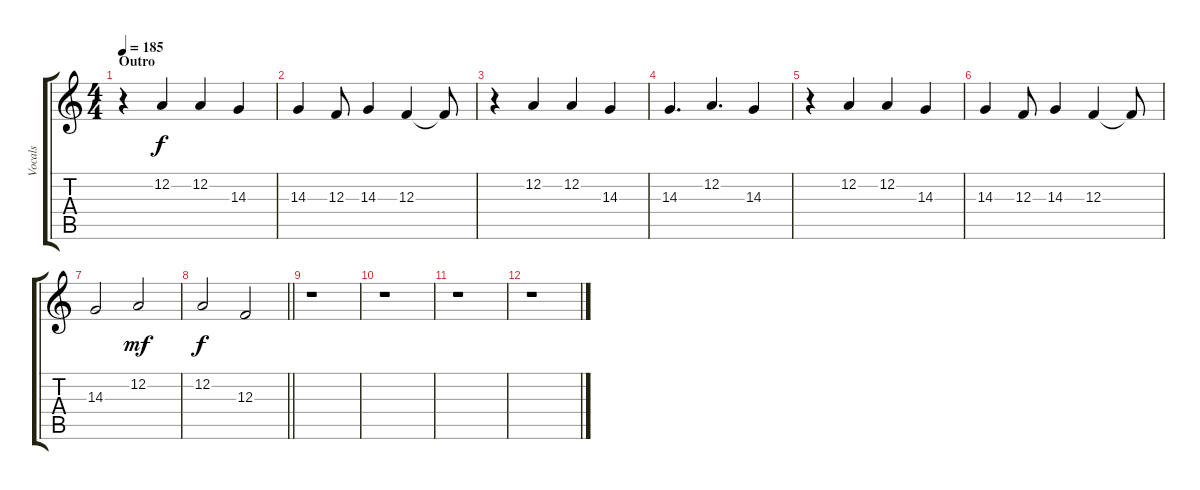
\track ("Vocals" "Vocals") {instrument piccolo}
\staff {score tabs}
\tuning (D4 A3 F3 C3 G2 D2) {hide}
\ts (4 4)
\section ("" "Outro")
\tempo 185
\clef g2
\ks c
r.4{dy f volume 12} 12.2.4 12.2.4 14.3.4 |
14.3.4 12.3.8 14.3.4 12.3.4 12.3{t}.8 |
r.4 12.2.4 12.2.4 14.3.4 |
14.3.4{d} 12.2.4{d} 14.3.4 |
r.4 12.2.4 12.2.4 14.3.4 |
14.3.4 12.3.8 14.3.4 12.3.4 12.3{t}.8 |
14.3.2 12.2.2{dy mf} |
\barLineRight lightlight
12.2.2{dy f} 12.3.2 |
r.1 |
r.1 |
r.1 |
r.1
